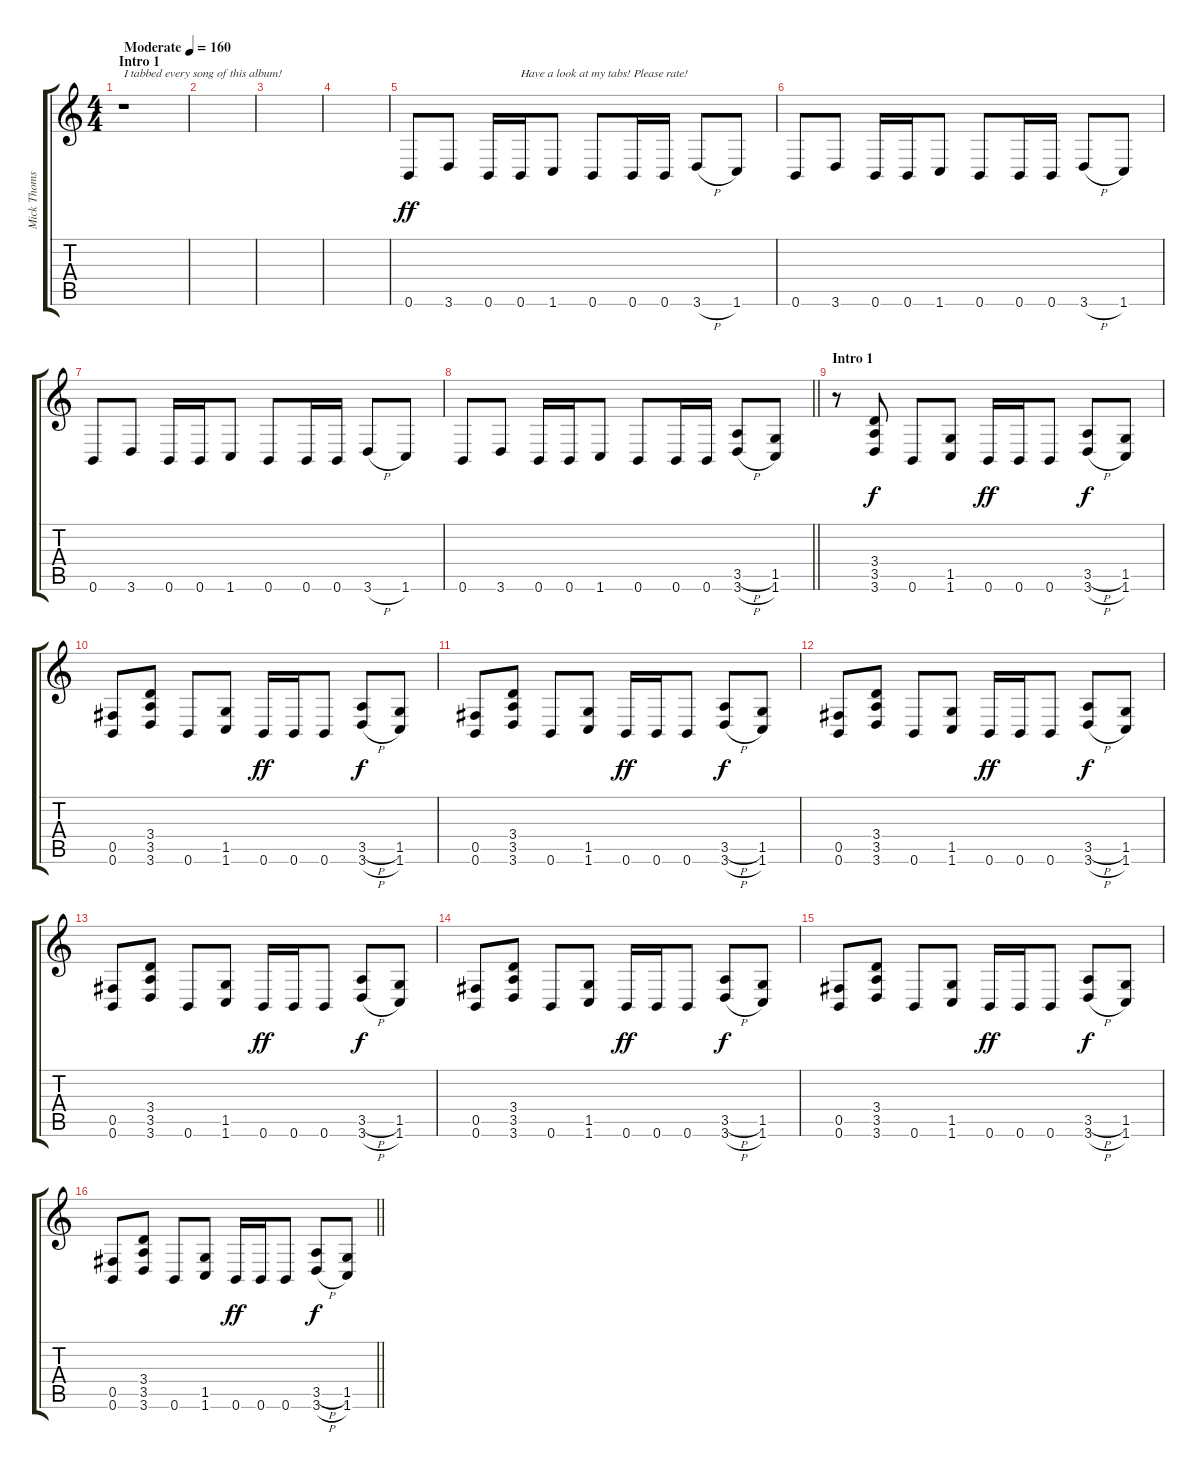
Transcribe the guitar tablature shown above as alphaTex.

\track ("Mick Thomson" "Mick Thoms") {instrument distortionguitar}
\staff {score tabs}
\tuning (Db4 Ab3 E3 B2 Gb2 B1) {hide}
\ts (4 4)
\section ("" "Intro 1")
\tempo (160 "Moderate")
\clef g2
\ks c
r.1{txt "I tabbed every song of this album! " dy ff instrument distortionguitar} |
|
|
|
0.6.8 3.6.8 0.6.16 0.6.16{txt "Have a look at my tabs! Please rate!"} 1.6.8 0.6.8 0.6.16 0.6.16 3.6{h}.8 1.6.8 |
0.6.8 3.6.8 0.6.16 0.6.16 1.6.8 0.6.8 0.6.16 0.6.16 3.6{h}.8 1.6.8 |
0.6.8 3.6.8 0.6.16 0.6.16 1.6.8 0.6.8 0.6.16 0.6.16 3.6{h}.8 1.6.8 |
\barLineRight lightlight
0.6.8 3.6.8 0.6.16 0.6.16 1.6.8 0.6.8 0.6.16 0.6.16 (3.5{h} 3.6{h}).8 (1.5 1.6).8 |
\section ("" "Intro 1")
r.8 (3.4 3.5 3.6).8{dy f} 0.6.8 (1.5 1.6).8 0.6.16{dy ff} 0.6.16 0.6.8 (3.5{h} 3.6{h}).8{dy f} (1.5 1.6).8 |
(0.5 0.6).8 (3.4 3.5 3.6).8 0.6.8 (1.5 1.6).8 0.6.16{dy ff} 0.6.16 0.6.8 (3.5{h} 3.6{h}).8{dy f} (1.5 1.6).8 |
(0.5 0.6).8 (3.4 3.5 3.6).8 0.6.8 (1.5 1.6).8 0.6.16{dy ff} 0.6.16 0.6.8 (3.5{h} 3.6{h}).8{dy f} (1.5 1.6).8 |
(0.5 0.6).8 (3.4 3.5 3.6).8 0.6.8 (1.5 1.6).8 0.6.16{dy ff} 0.6.16 0.6.8 (3.5{h} 3.6{h}).8{dy f} (1.5 1.6).8 |
(0.5 0.6).8 (3.4 3.5 3.6).8 0.6.8 (1.5 1.6).8 0.6.16{dy ff} 0.6.16 0.6.8 (3.5{h} 3.6{h}).8{dy f} (1.5 1.6).8 |
(0.5 0.6).8 (3.4 3.5 3.6).8 0.6.8 (1.5 1.6).8 0.6.16{dy ff} 0.6.16 0.6.8 (3.5{h} 3.6{h}).8{dy f} (1.5 1.6).8 |
(0.5 0.6).8 (3.4 3.5 3.6).8 0.6.8 (1.5 1.6).8 0.6.16{dy ff} 0.6.16 0.6.8 (3.5{h} 3.6{h}).8{dy f} (1.5 1.6).8 |
\barLineRight lightlight
(0.5 0.6).8 (3.4 3.5 3.6).8 0.6.8 (1.5 1.6).8 0.6.16{dy ff} 0.6.16 0.6.8 (3.5{h} 3.6{h}).8{dy f} (1.5 1.6).8
